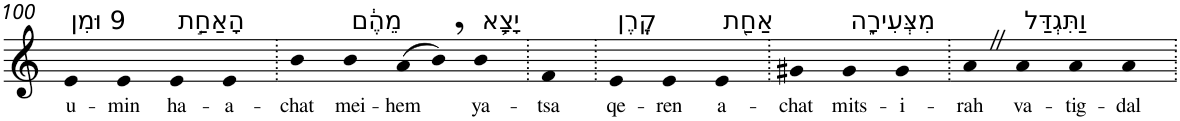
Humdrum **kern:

**kern	**text
*part1	*part1
*staff1	*staff1
*I"Piano	*
*I'Pno	*
!!LO:PB:g=z
*clefG2	*
*k[]	*
=100	=100
!LO:TX:a:t=9 וּמִן	!
!	!LO:LY:b
4e	u-
!	!LO:LY:b
4e	-min
!LO:TX:a:t=הָאַחַ֣ת	!
!	!LO:LY:b
4e	ha-
!	!LO:LY:b
4e	-a-
=101.	=101.
!	!LO:LY:b
4b	-chat
!LO:TX:a:t=מֵהֶ֔ם	!
!	!LO:LY:b
4b	mei-
!	!LO:LY:b
(>8a	-hem
8b,)	.
!LO:TX:a:t=יָצָ֥א	!
!	!LO:LY:b
4b	ya-
=102.	=102.
!	!LO:LY:b
4f	-tsa
=103.	=103.
!LO:TX:a:t=קֶֽרֶן	!
!	!LO:LY:b
4e	qe-
!	!LO:LY:b
4e	-ren
!LO:TX:a:t=אַחַ֖ת	!
!	!LO:LY:b
4e	a-
=104.	=104.
!	!LO:LY:b
4g#X	-chat
!LO:TX:a:t=מִצְּעִירָ֑ה	!
!	!LO:LY:b
4g#	mits-
!	!LO:LY:b
4g#	-i-
=105.	=105.
!	!LO:LY:b
4aZ	-rah
!LO:TX:a:t=וַתִּגְדַּל	!
!	!LO:LY:b
4a	va-
!	!LO:LY:b
4a	-tig-
!	!LO:LY:b
4a	-dal
=.	=.
*-	*-
